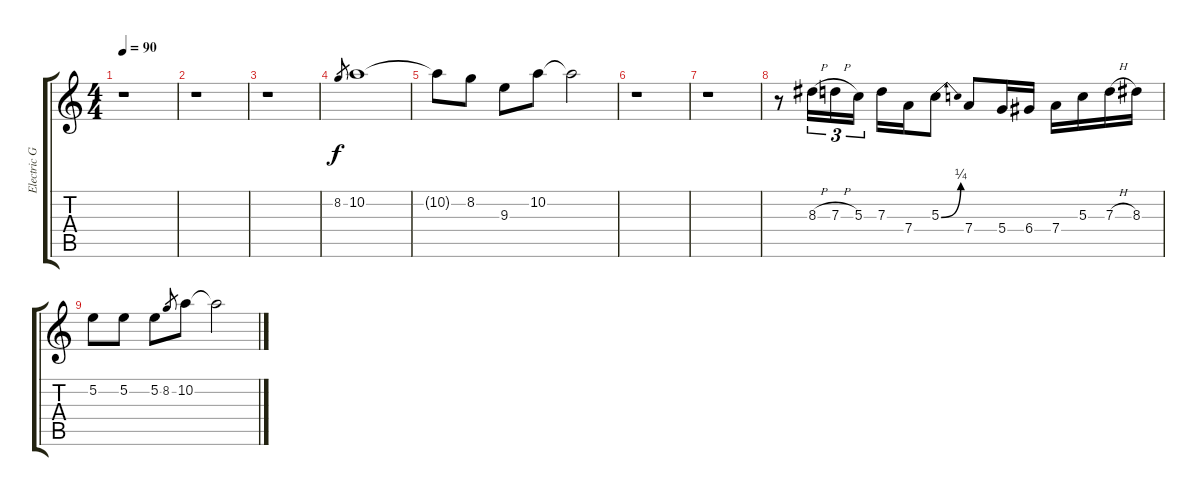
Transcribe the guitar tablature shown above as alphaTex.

\track ("Electric Guitar" "Electric G") {instrument overdrivenguitar}
\staff {score tabs}
\tuning (E4 B3 G3 D3 A2 E2) {hide}
\ts (4 4)
\tempo 90
\clef g2
\ks c
r.1{dy f} |
r.1 |
r.1 |
8.2.8{gr} 10.2.1 |
10.2{t}.8 8.2.8 9.3.8 10.2.8 10.2{t}.2 |
r.1 |
r.1 |
r.8 8.3{h}.16{tu (3 2)} 7.3{h}.16{tu (3 2)} 5.3.16{tu (3 2)} 7.3.16 7.4.16 5.3{be (bend 0 0 60 1)}.8 7.4.8 5.4.16 6.4.16 7.4.16 5.3.16 7.3{h}.16 8.3.16 |
5.2.8{volume 0} 5.2.8 5.2.8 8.2.8{gr} 10.2.8 10.2{t}.2
